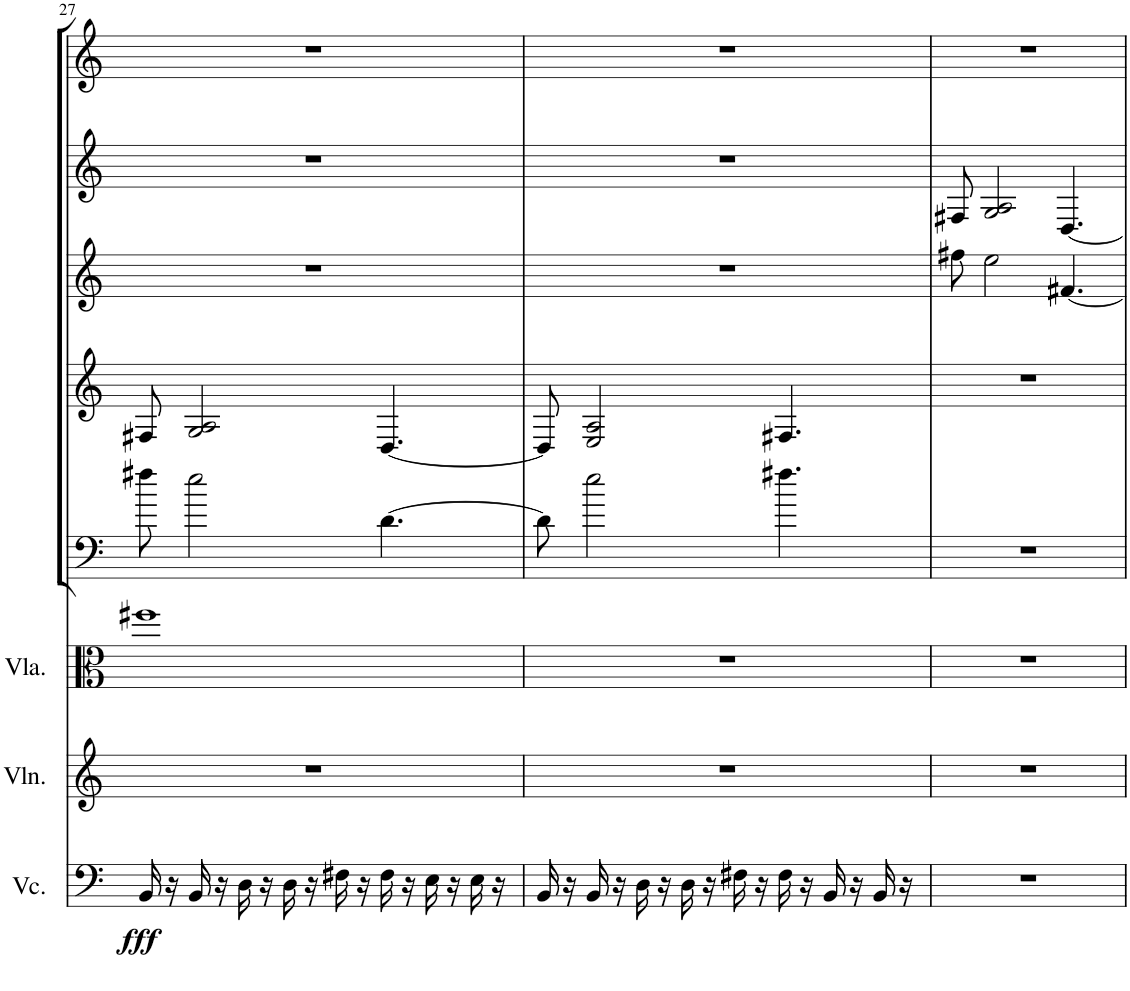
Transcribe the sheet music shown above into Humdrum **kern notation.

**kern	**dynam	**kern	**kern	**kern	**kern	**kern	**kern	**kern
*part8	*part8	*part7	*part6	*part5	*part4	*part3	*part2	*part1
*staff8	*staff8	*staff7	*staff6	*staff5	*staff4	*staff3	*staff2	*staff1
*I"Violoncello	*	*I"Violin	*I"Viola	*I"Bassoon	*I"Horn in F	*I"Bb Clarinet	*I"Oboe	*I"Flute
*I'Vc.	*	*I'Vln.	*I'Vla.	*I'Bsn	*I'Hn	*I'Cl	*I'Ob	*I'Fl
!!LO:PB:g=z
*clefF4	*	*clefG2	*clefC3	*clefF4	*clefG2	*clefG2	*clefG2	*clefG2
*	*	*	*	*	*ITrd4c7	*ITrd1c2	*	*
*k[]	*	*k[]	*k[]	*k[]	*k[]	*k[]	*k[]	*k[]
*M4/4	*	*M4/4	*M4/4	*M4/4	*M4/4	*M4/4	*M4/4	*M4/4
=27	=27	=27	=27	=27	=27	=27	=27	=27
!	!LO:DY:b	!	!	!	!	!	!	!
16BB/	fff	1r	1ff#X	8ff#X\	8F#X/	1r	1r	1r
16r	.	.	.	.	.	.	.	.
16BB/	.	.	.	2ee\	2G/ 2A/	.	.	.
16r	.	.	.	.	.	.	.	.
16D\	.	.	.	.	.	.	.	.
16r	.	.	.	.	.	.	.	.
16D\	.	.	.	.	.	.	.	.
16r	.	.	.	.	.	.	.	.
16F#X\	.	.	.	.	.	.	.	.
16r	.	.	.	.	.	.	.	.
16F#\	.	.	.	[4.d\	[4.D/	.	.	.
16r	.	.	.	.	.	.	.	.
16E\	.	.	.	.	.	.	.	.
16r	.	.	.	.	.	.	.	.
16E\	.	.	.	.	.	.	.	.
16r	.	.	.	.	.	.	.	.
=28	=28	=28	=28	=28	=28	=28	=28	=28
16BB/	.	1r	1r	8d\]	8D/]	1r	1r	1r
16r	.	.	.	.	.	.	.	.
16BB/	.	.	.	2ee\	2E/ 2A/	.	.	.
16r	.	.	.	.	.	.	.	.
16D\	.	.	.	.	.	.	.	.
16r	.	.	.	.	.	.	.	.
16D\	.	.	.	.	.	.	.	.
16r	.	.	.	.	.	.	.	.
16F#X\	.	.	.	.	.	.	.	.
16r	.	.	.	.	.	.	.	.
16F#\	.	.	.	4.ff#X\	4.F#X/	.	.	.
16r	.	.	.	.	.	.	.	.
16BB/	.	.	.	.	.	.	.	.
16r	.	.	.	.	.	.	.	.
16BB/	.	.	.	.	.	.	.	.
16r	.	.	.	.	.	.	.	.
=29	=29	=29	=29	=29	=29	=29	=29	=29
1r	.	1r	1r	1r	1r	8ff#X\	8F#X/	1r
.	.	.	.	.	.	2ee\	2G/ 2A/	.
.	.	.	.	.	.	[4.f#X/	[4.D/	.
=	=	=	=	=	=	=	=	=
*-	*-	*-	*-	*-	*-	*-	*-	*-
